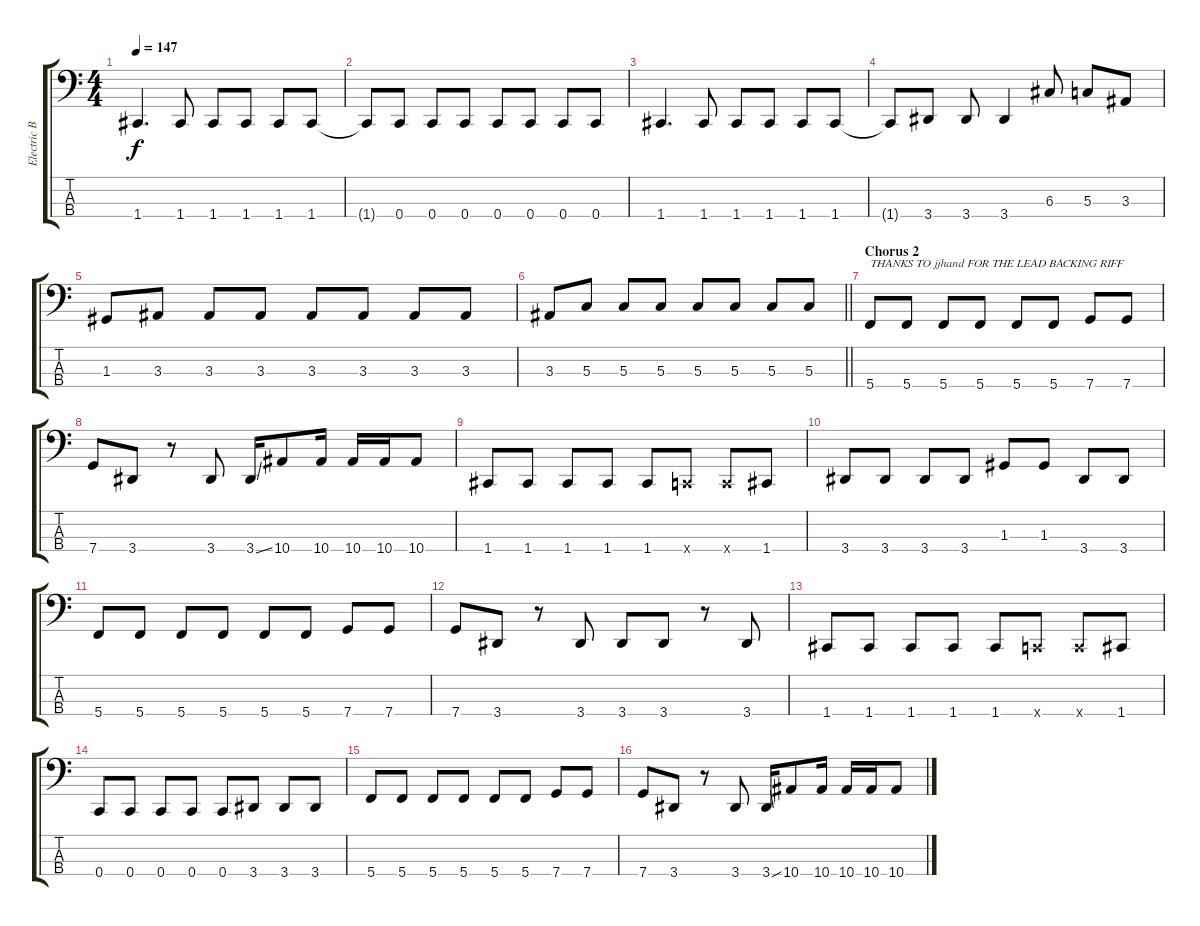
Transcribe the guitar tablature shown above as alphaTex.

\track ("Electric Bass [Moyer]" "Electric B") {instrument electricbassfinger}
\staff {score tabs}
\tuning (G2 C2 G1 C1) {hide}
\ts (4 4)
\tempo 147
\clef f4
\ks c
1.4.4{d dy f} 1.4.8 1.4.8 1.4.8 1.4.8 1.4.8 |
1.4{t}.8 0.4.8 0.4.8 0.4.8 0.4.8 0.4.8 0.4.8 0.4.8 |
1.4.4{d} 1.4.8 1.4.8 1.4.8 1.4.8 1.4.8 |
1.4{t}.8 3.4.8 3.4.8 3.4.4 6.3.8 5.3.8 3.3.8 |
1.3.8 3.3.8 3.3.8 3.3.8 3.3.8 3.3.8 3.3.8 3.3.8 |
\barLineRight lightlight
3.3.8 5.3.8 5.3.8 5.3.8 5.3.8 5.3.8 5.3.8 5.3.8 |
\section ("" "Chorus 2")
5.4.8{txt "THANKS TO jjhand FOR THE LEAD BACKING RIFF"} 5.4.8 5.4.8 5.4.8 5.4.8 5.4.8 7.4.8 7.4.8 |
7.4.8 3.4.8 r.8 3.4.8 3.4{ss}.16 10.4.8 10.4.16 10.4.16 10.4.16 10.4.8 |
1.4.8 1.4.8 1.4.8 1.4.8 1.4.8 0.4{x}.8 0.4{x}.8 1.4.8 |
3.4.8 3.4.8 3.4.8 3.4.8 1.3.8 1.3.8 3.4.8 3.4.8 |
5.4.8 5.4.8 5.4.8 5.4.8 5.4.8 5.4.8 7.4.8 7.4.8 |
7.4.8 3.4.8 r.8 3.4.8 3.4.8 3.4.8 r.8 3.4.8 |
1.4.8 1.4.8 1.4.8 1.4.8 1.4.8 0.4{x}.8 0.4{x}.8 1.4.8 |
0.4.8 0.4.8 0.4.8 0.4.8 0.4.8 3.4.8 3.4.8 3.4.8 |
5.4.8 5.4.8 5.4.8 5.4.8 5.4.8 5.4.8 7.4.8 7.4.8 |
7.4.8 3.4.8 r.8 3.4.8 3.4{ss}.16 10.4.8 10.4.16 10.4.16 10.4.16 10.4.8
